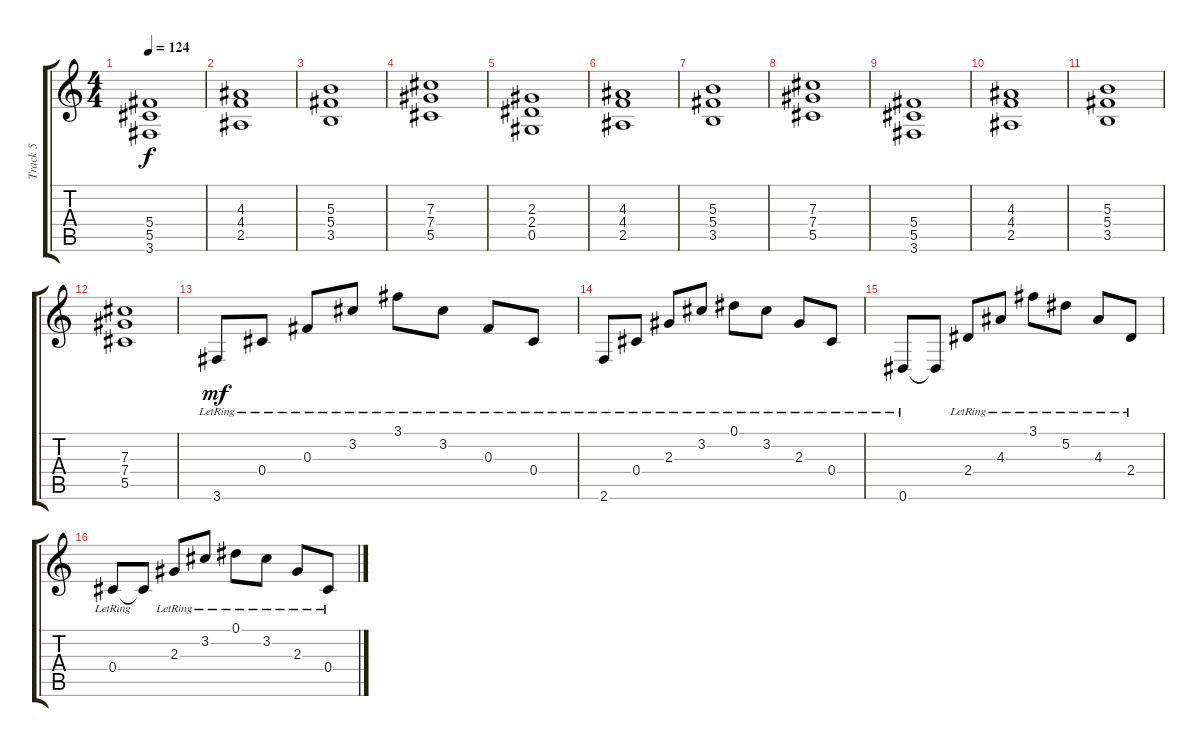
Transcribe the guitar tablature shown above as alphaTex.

\track ("Track 5" "Track 5") {instrument distortionguitar}
\staff {score tabs}
\tuning (Eb4 Bb3 Gb3 Db3 Ab2 Eb2) {hide}
\ts (4 4)
\tempo 124
\clef g2
\ks c
(5.4 5.5 3.6).1{dy f} |
(4.3 4.4 2.5).1 |
(5.3 5.4 3.5).1 |
(7.3 7.4 5.5).1 |
(2.3 2.4 0.5).1 |
(4.3 4.4 2.5).1 |
(5.3 5.4 3.5).1 |
(7.3 7.4 5.5).1 |
(5.4 5.5 3.6).1 |
(4.3 4.4 2.5).1 |
(5.3 5.4 3.5).1 |
(7.3 7.4 5.5).1 |
3.6{lr}.8{dy mf instrument electricguitarclean} 0.4{lr}.8 0.3{lr}.8 3.2{lr}.8 3.1{lr}.8 3.2{lr}.8 0.3{lr}.8 0.4{lr}.8 |
2.6{lr}.8 0.4{lr}.8 2.3{lr}.8 3.2{lr}.8 0.1{lr}.8 3.2{lr}.8 2.3{lr}.8 0.4{lr}.8 |
0.6{lr}.8 0.6{t}.8 2.4{lr}.8 4.3{lr}.8 3.1{lr}.8 5.2{lr}.8 4.3{lr}.8 2.4{lr}.8 |
0.4{lr}.8 0.4{t}.8 2.3{lr}.8 3.2{lr}.8 0.1{lr}.8 3.2{lr}.8 2.3{lr}.8 0.4{lr}.8
